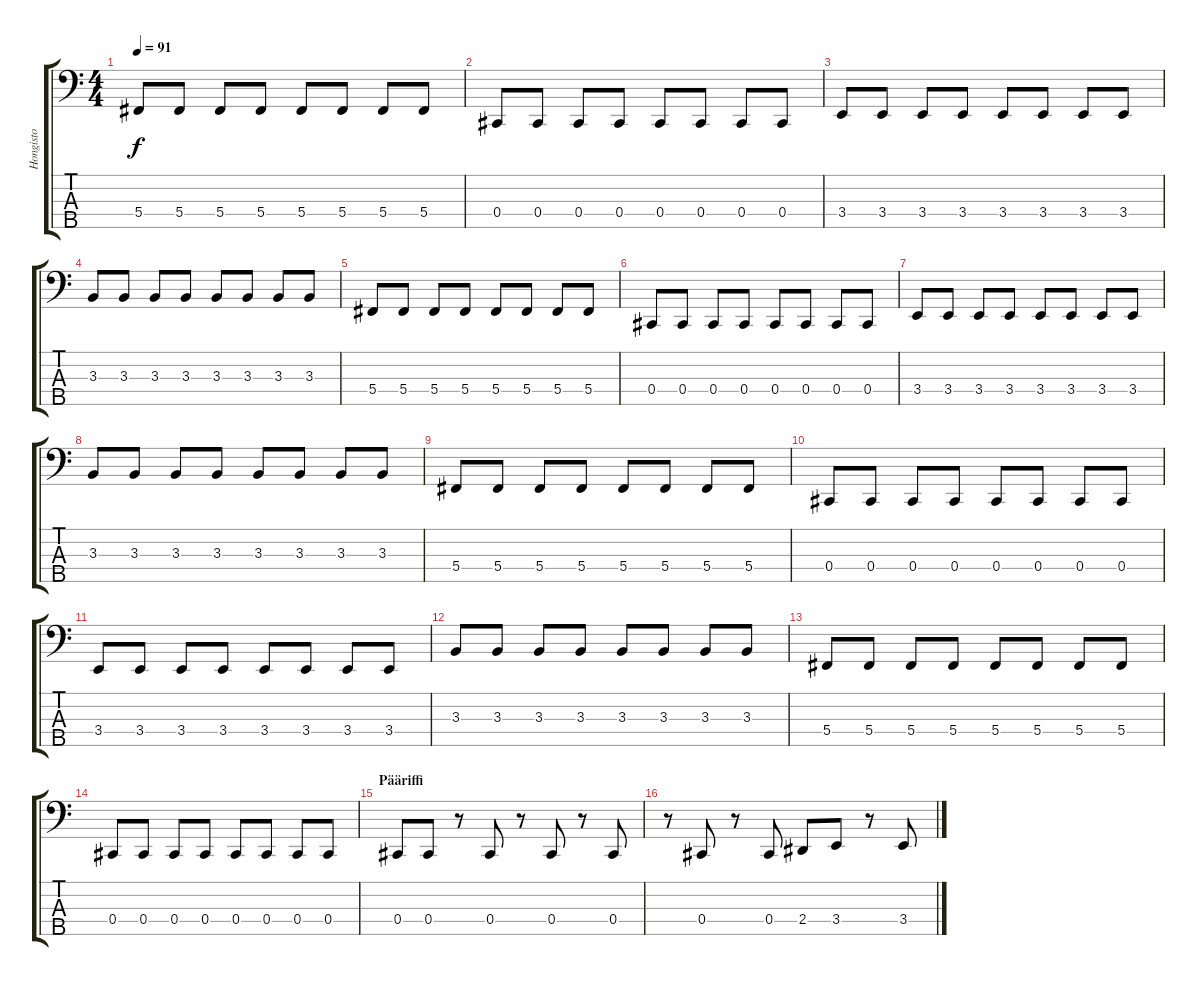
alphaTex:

\track ("Hongisto" "Hongisto") {instrument electricbassfinger}
\staff {score tabs}
\tuning (Gb2 Db2 Ab1 Db1 Ab0) {hide}
\ts (4 4)
\tempo 91
\clef f4
\ks c
5.4.8{dy f} 5.4.8 5.4.8 5.4.8 5.4.8 5.4.8 5.4.8 5.4.8 |
0.4.8 0.4.8 0.4.8 0.4.8 0.4.8 0.4.8 0.4.8 0.4.8 |
3.4.8 3.4.8 3.4.8 3.4.8 3.4.8 3.4.8 3.4.8 3.4.8 |
3.3.8 3.3.8 3.3.8 3.3.8 3.3.8 3.3.8 3.3.8 3.3.8 |
5.4.8 5.4.8 5.4.8 5.4.8 5.4.8 5.4.8 5.4.8 5.4.8 |
0.4.8 0.4.8 0.4.8 0.4.8 0.4.8 0.4.8 0.4.8 0.4.8 |
3.4.8 3.4.8 3.4.8 3.4.8 3.4.8 3.4.8 3.4.8 3.4.8 |
3.3.8 3.3.8 3.3.8 3.3.8 3.3.8 3.3.8 3.3.8 3.3.8 |
5.4.8 5.4.8 5.4.8 5.4.8 5.4.8 5.4.8 5.4.8 5.4.8 |
0.4.8 0.4.8 0.4.8 0.4.8 0.4.8 0.4.8 0.4.8 0.4.8 |
3.4.8 3.4.8 3.4.8 3.4.8 3.4.8 3.4.8 3.4.8 3.4.8 |
3.3.8 3.3.8 3.3.8 3.3.8 3.3.8 3.3.8 3.3.8 3.3.8 |
5.4.8 5.4.8 5.4.8 5.4.8 5.4.8 5.4.8 5.4.8 5.4.8 |
0.4.8 0.4.8 0.4.8 0.4.8 0.4.8 0.4.8 0.4.8 0.4.8 |
\section ("" "Pääriffi")
0.4.8 0.4.8 r.8 0.4.8 r.8 0.4.8 r.8 0.4.8 |
r.8 0.4.8 r.8 0.4.8 2.4.8 3.4.8 r.8 3.4.8
